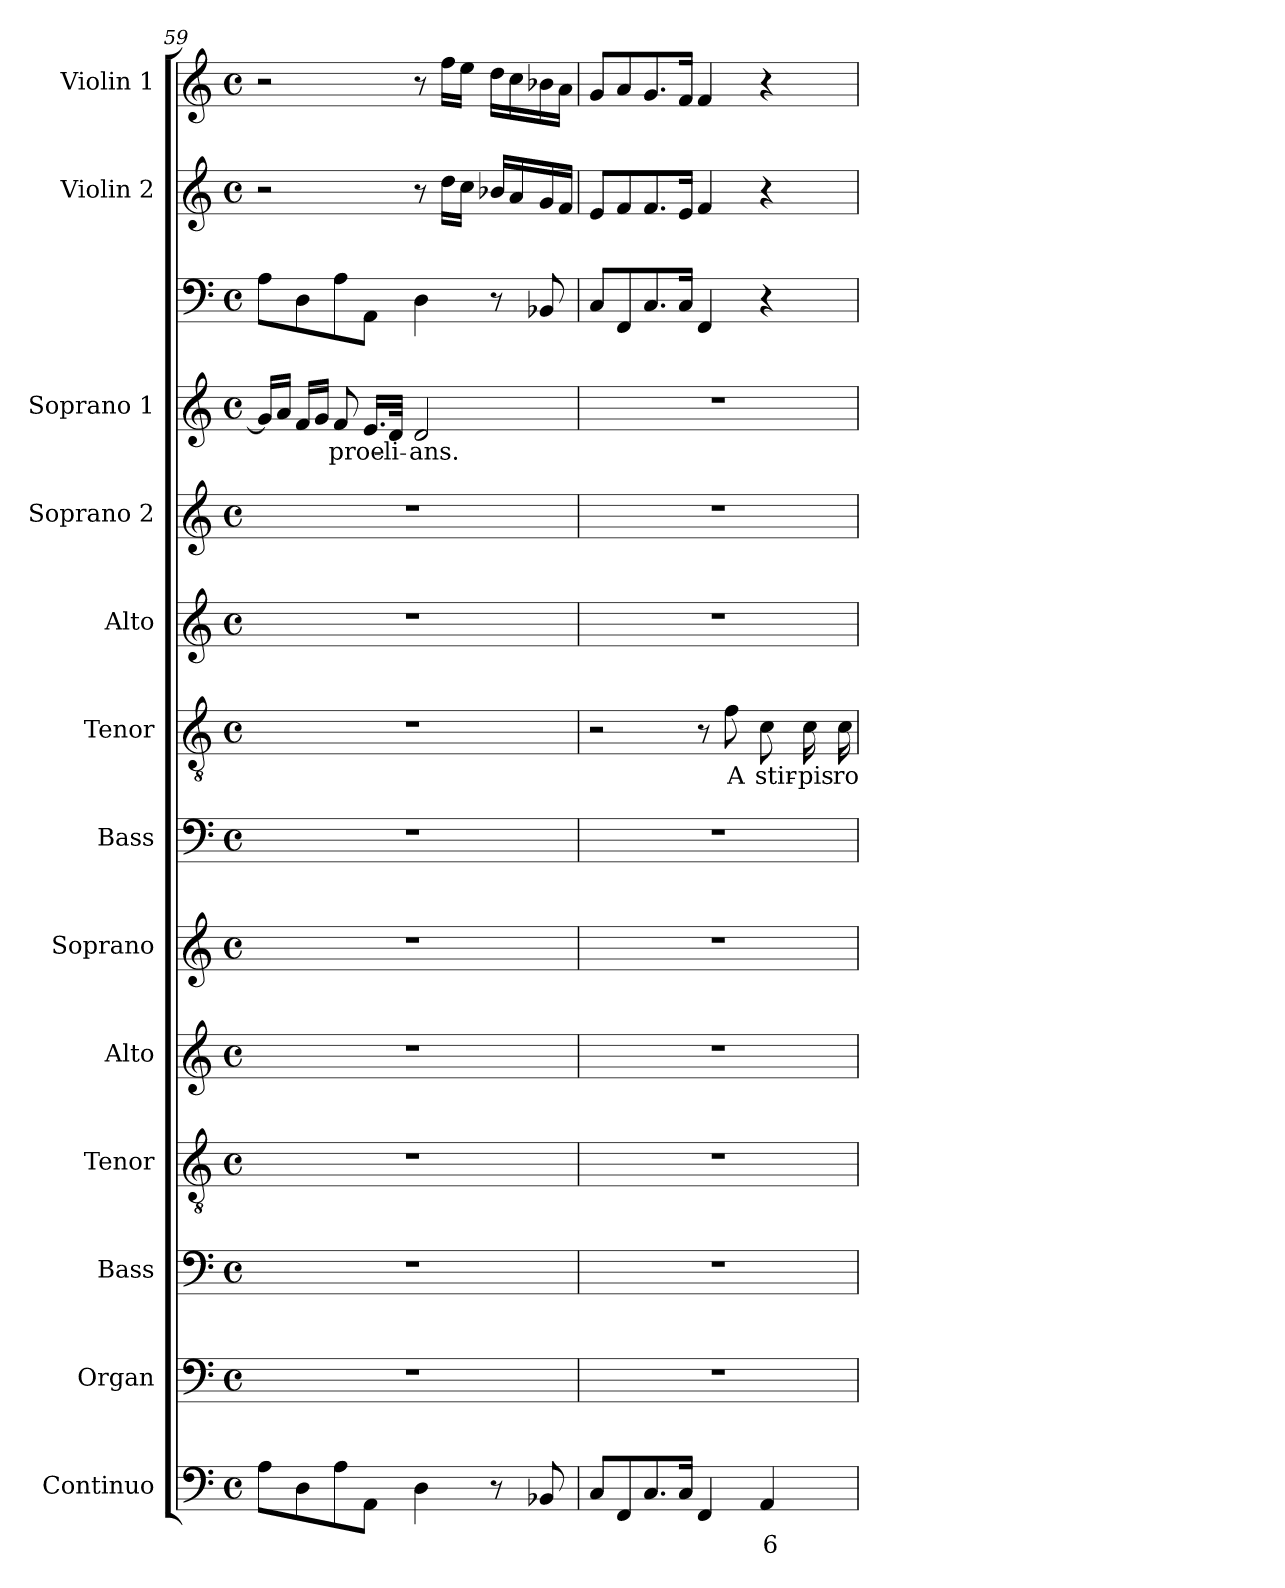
**kern	**text	**kern	**kern	**kern	**kern	**kern	**kern	**kern	**text	**kern	**kern	**kern	**text	**kern	**kern	**kern
*part14	*part14	*part13	*part12	*part11	*part10	*part9	*part8	*part7	*part7	*part6	*part5	*part4	*part4	*part3	*part2	*part1
*staff14	*staff14	*staff13	*staff12	*staff11	*staff10	*staff9	*staff8	*staff7	*staff7	*staff6	*staff5	*staff4	*staff4	*staff3	*staff2	*staff1
*I"Continuo	*	*I"Organ	*I"Bass	*I"Tenor	*I"Alto	*I"Soprano	*I"Bass	*I"Tenor	*	*I"Alto	*I"Soprano 2	*I"Soprano 1	*	*I""Acc. to violins"	*I"Violin 2	*I"Violin 1
*I'Cont.	*	*I'Org.	*I'B.	*I'T.	*I'A.	*I'S.	*I'B.	*I'T.	*	*I'A.	*I'S2.	*I'S1.	*	*I'Ac to violins.	*I'Vln. 2	*I'Vln. 1
*clefF4	*	*clefF4	*clefF4	*clefGv2	*clefG2	*clefG2	*clefF4	*clefGv2	*	*clefG2	*clefG2	*clefG2	*	*clefF4	*clefG2	*clefG2
*	*	*	*	*ITrd7c12	*	*	*	*ITrd7c12	*	*	*	*	*	*	*	*
*k[]	*	*k[]	*k[]	*k[]	*k[]	*k[]	*k[]	*k[]	*	*k[]	*k[]	*k[]	*	*k[]	*k[]	*k[]
*C:	*	*C:	*C:	*C:	*C:	*C:	*C:	*C:	*	*C:	*C:	*C:	*	*C:	*C:	*C:
*M4/4	*	*M4/4	*M4/4	*M4/4	*M4/4	*M4/4	*M4/4	*M4/4	*	*M4/4	*M4/4	*M4/4	*	*M4/4	*M4/4	*M4/4
*met(c)	*	*met(c)	*met(c)	*met(c)	*met(c)	*met(c)	*met(c)	*met(c)	*	*met(c)	*met(c)	*met(c)	*	*met(c)	*met(c)	*met(c)
=59	=59	=59	=59	=59	=59	=59	=59	=59	=59	=59	=59	=59	=59	=59	=59	=59
8Ai\L	.	1r	1r	1r	1r	1r	1r	1r	.	1r	1r	16gi/LL]	.	8Ai\L	2r	2r
.	.	.	.	.	.	.	.	.	.	.	.	16ai/JJ	.	.	.	.
8Di\	.	.	.	.	.	.	.	.	.	.	.	16fi/LL	.	8Di\	.	.
.	.	.	.	.	.	.	.	.	.	.	.	16gi/JJ	.	.	.	.
!	!	!	!	!	!	!	!	!	!	!	!	!	!LO:LY:b:color=#000000	!	!	!
8Ai\	.	.	.	.	.	.	.	.	.	.	.	8fi/	proe-	8Ai\	.	.
8AAi\J	.	.	.	.	.	.	.	.	.	.	.	16.ei/LL	.	8AAi\J	.	.
!	!	!	!	!	!	!	!	!	!	!	!	!	!LO:LY:b:color=#000000	!	!	!
.	.	.	.	.	.	.	.	.	.	.	.	32di/JJk	-li-	.	.	.
!	!	!	!	!	!	!	!	!	!	!	!	!	!LO:LY:b:color=#000000	!	!	!
4Di\	.	.	.	.	.	.	.	.	.	.	.	2di/	-ans.	4Di\	8r	8r
.	.	.	.	.	.	.	.	.	.	.	.	.	.	.	16ddi\LL	16ffi\LL
.	.	.	.	.	.	.	.	.	.	.	.	.	.	.	16cci\JJ	16eei\JJ
8r	.	.	.	.	.	.	.	.	.	.	.	.	.	8r	16b-Xi/LL	16ddi\LL
.	.	.	.	.	.	.	.	.	.	.	.	.	.	.	16ai/	16cci\
8BB-Xi/	.	.	.	.	.	.	.	.	.	.	.	.	.	8BB-Xi/	16gi/	16b-Xi\
.	.	.	.	.	.	.	.	.	.	.	.	.	.	.	16fi/JJ	16ai\JJ
!!LO:PB:g=z
=60	=60	=60	=60	=60	=60	=60	=60	=60	=60	=60	=60	=60	=60	=60	=60	=60
8Ci/L	.	1r	1r	1r	1r	1r	1r	2r	.	1r	1r	1r	.	8Ci/L	8ei/L	8gi/L
8FFi/	.	.	.	.	.	.	.	.	.	.	.	.	.	8FFi/	8fi/	8ai/
8.Ci/	.	.	.	.	.	.	.	.	.	.	.	.	.	8.Ci/	8.fi/	8.gi/
16Ci/Jk	.	.	.	.	.	.	.	.	.	.	.	.	.	16Ci/Jk	16ei/Jk	16fi/Jk
4FFi/	.	.	.	.	.	.	.	8r	.	.	.	.	.	4FFi/	4fi/	4fi/
!	!	!	!	!	!	!	!	!	!LO:LY:b:color=#000000	!	!	!	!	!	!	!
.	.	.	.	.	.	.	.	8Fi\	A	.	.	.	.	.	.	.
!	!LO:LY:b:color=#000000	!	!	!	!	!	!	!	!	!	!	!	!	!	!	!
!	!	!	!	!	!	!	!	!	!LO:LY:b:color=#000000	!	!	!	!	!	!	!
4AAi/	6	.	.	.	.	.	.	8Ci\	stir-	.	.	.	.	4r	4r	4r
!	!	!	!	!	!	!	!	!	!LO:LY:b:color=#000000	!	!	!	!	!	!	!
.	.	.	.	.	.	.	.	16Ci\	-pis	.	.	.	.	.	.	.
!	!	!	!	!	!	!	!	!	!LO:LY:b:color=#000000	!	!	!	!	!	!	!
.	.	.	.	.	.	.	.	16Ci\	ro-	.	.	.	.	.	.	.
=	=	=	=	=	=	=	=	=	=	=	=	=	=	=	=	=
*-	*-	*-	*-	*-	*-	*-	*-	*-	*-	*-	*-	*-	*-	*-	*-	*-
